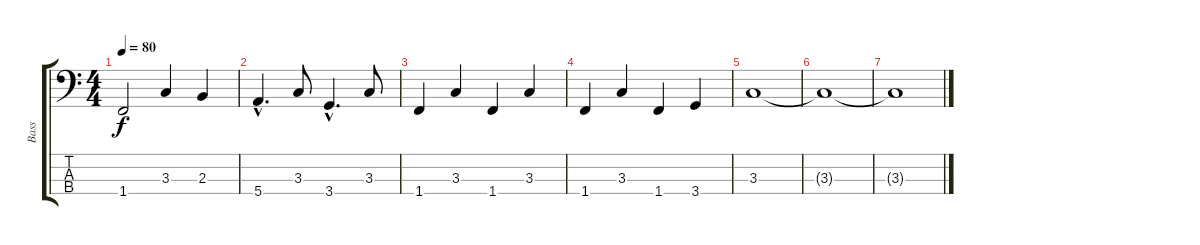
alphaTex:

\track ("Bass" "Bass") {instrument fretlessbass}
\staff {score tabs}
\tuning (G2 D2 A1 E1) {hide}
\ts (4 4)
\tempo 80
\clef f4
\ks c
1.4.2{dy f} 3.3.4 2.3.4 |
5.4{hac}.4{d} 3.3.8 3.4{hac}.4{d} 3.3.8 |
1.4.4 3.3.4 1.4.4 3.3.4 |
1.4.4 3.3.4 1.4.4 3.4.4 |
3.3.1 |
3.3{t}.1 |
3.3{t}.1
